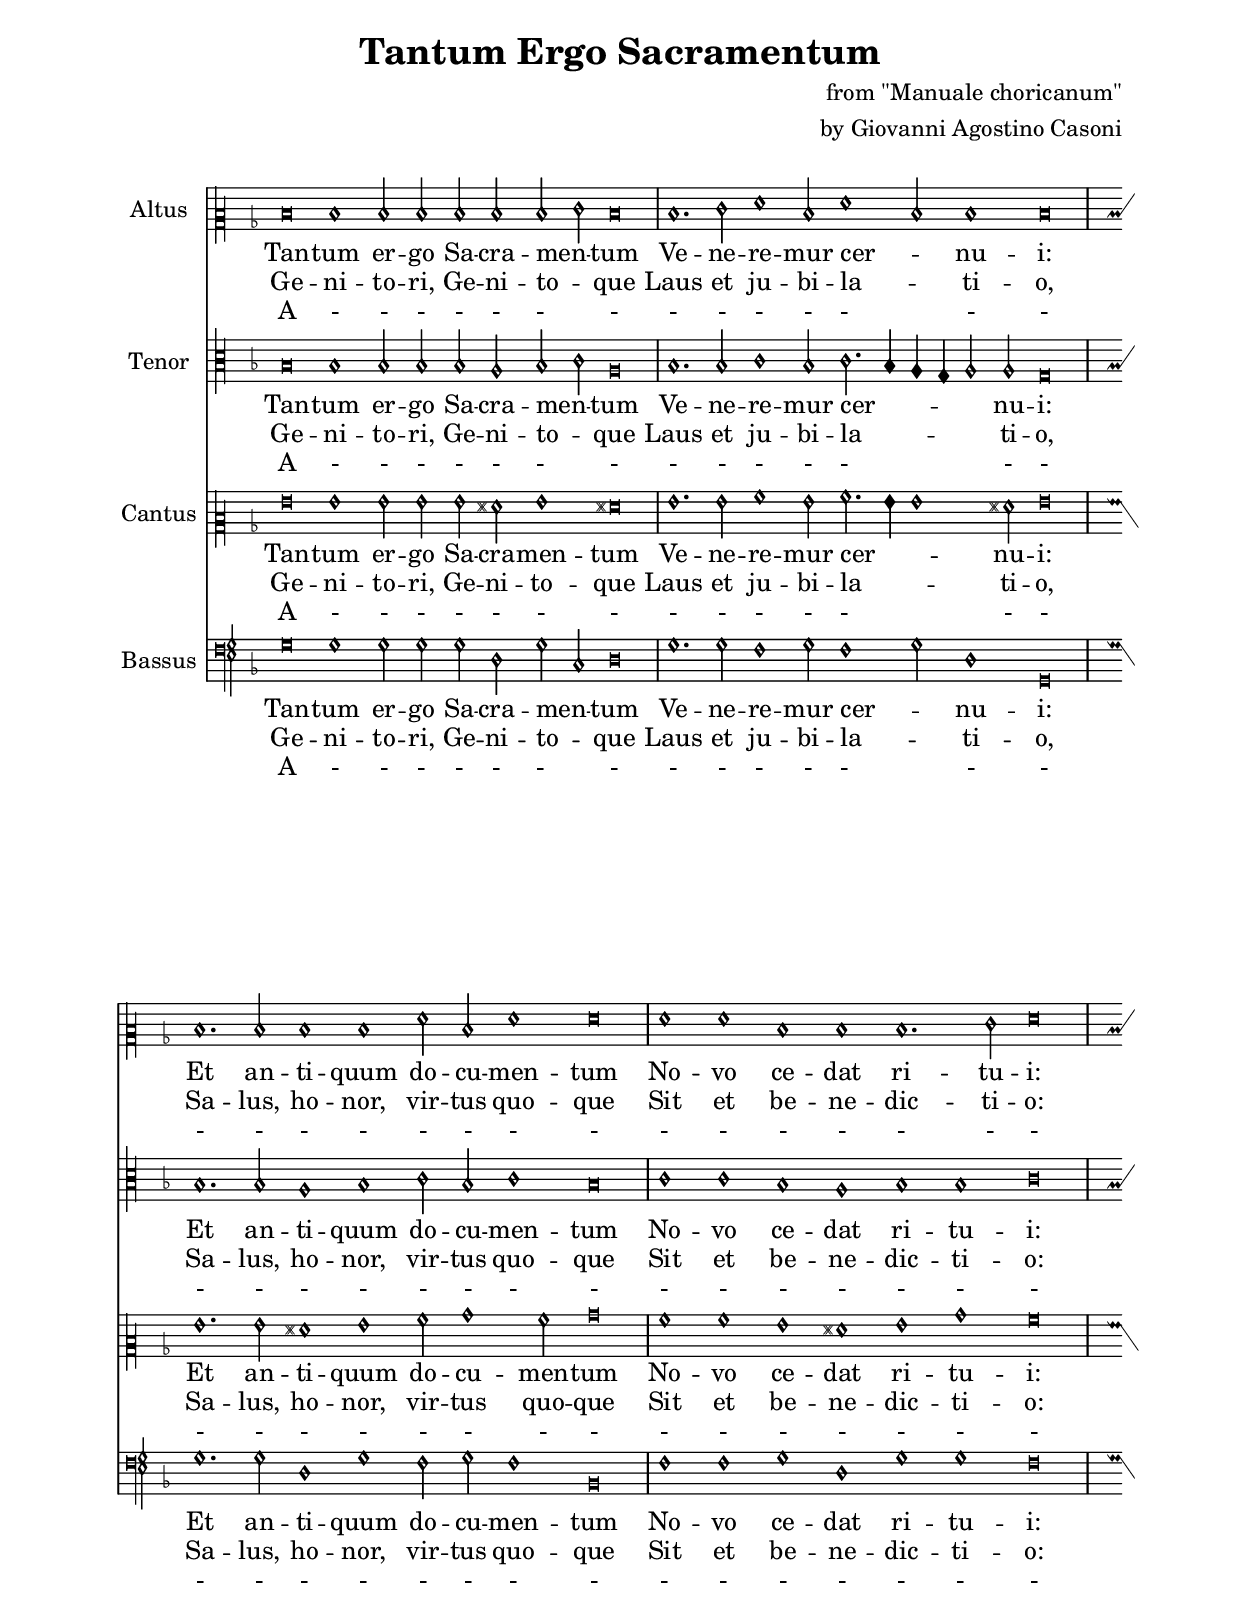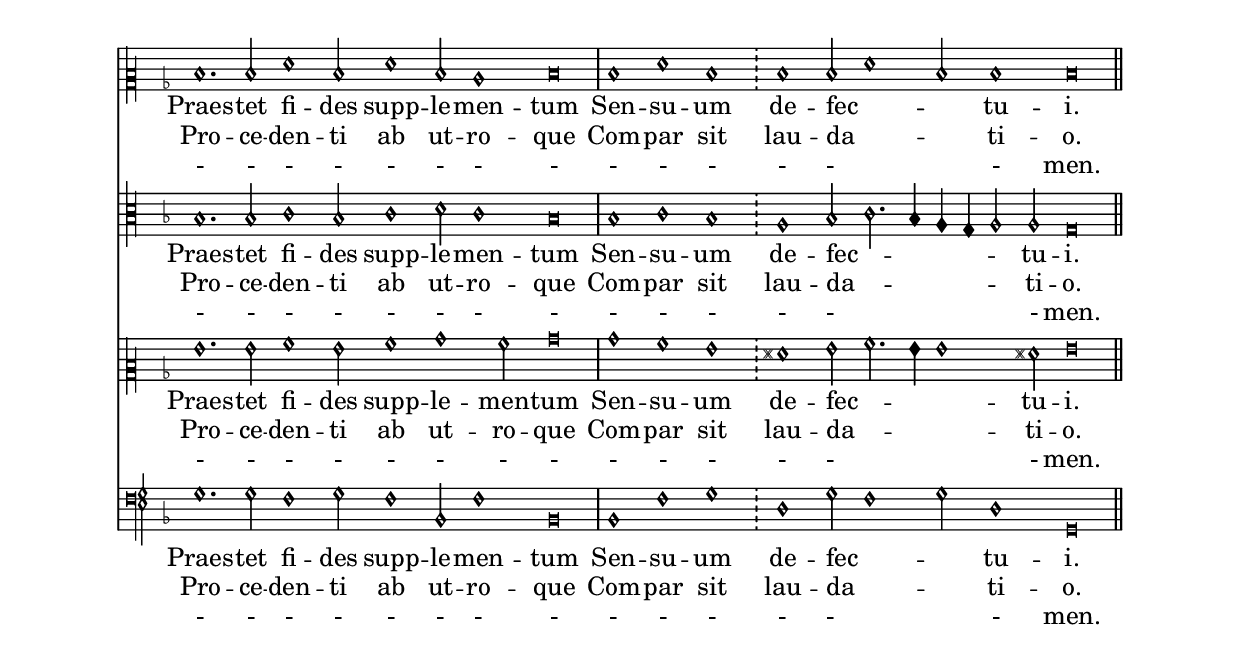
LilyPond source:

\version "2.15.37"

% Italian note names
\include "italiano.ly"

\header {
%  dedication = 
  title = "Tantum Ergo Sacramentum"
  subtitle = ""
  composer = \markup \column {
    \right-align { "from \"Manuale choricanum\"" }
    \right-align { "by Giovanni Agostino Casoni" }
  }
%  poet = 
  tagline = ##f
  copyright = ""
}

% manual measures and other stuff
global = {
  \cadenzaOn
  \set Voice.midiInstrument = #"choir aahs"
  \key re \minor
  \autoBeamOff
  \pointAndClickOff
  \override NoteHead #'style = #'petrucci
  \override Staff.Accidental #'glyph-name-alist = #alteration-mensural-glyph-name-alist
  \override Staff.KeySignature #'glyph-name-alist = #alteration-mensural-glyph-name-alist
  #(set-accidental-style 'forget)
  \override Slur #'transparent = ##t
  \set Score.tempoHideNote = ##t
  \tempo 4 = 240
  \override Staff.Custos #'style = #'mensural
}

% parts'n'lyrics
voiceAltus = {
  \global
  \clef "petrucci-c2"
  \transpose do do' {
    re\breve re1 re2 re re re re(mi) re\breve \bar "|"
    re1. mi2 fa1 re2 fa1(re2) re1 re\breve \bar "|" %original
    %re1. mi2 fa1 re2 fa1(re1) re2 re\breve \bar "|" %modified
    re1. re2 re1 re fa2 re fa1 fa\breve \bar "|"
    fa1 fa re re re1. mi2 fa\breve \bar "|"
    re1. re2 fa1 re2 fa1 re2 do1 re\breve \bar "|"
    re1 fa re \bar "dashed" re re2(fa1 re2) re1 re\breve \bar "||"
  }
}
lyricsAltusPtOne = \lyricmode {
  Tan -- tum er -- go Sa -- cra -- men -- tum
  Ve -- ne -- re -- mur cer -- nu -- i:
  Et an -- ti -- quum do -- cu -- men -- tum
  No -- vo ce -- dat ri -- tu -- i:
  Praes -- tet fi -- des supp -- le -- men -- tum
  Sen -- su -- um de -- fec -- tu -- i.
}
lyricsAltusPtTwo = \lyricmode {
  Ge -- ni -- to -- ri, Ge -- ni -- to -- que
  Laus et ju -- bi -- la -- ti -- o,
  Sa -- lus, ho -- nor, vir -- tus quo -- que
  Sit et be -- ne -- dic -- ti -- o:
  Pro -- ce -- den -- ti ab ut -- ro -- que
  Com -- par sit lau -- da -- ti -- o.
}
lyricsAltusPtThree = \lyricmode {
  A - - - - - - - - - - - - - - - - - - - - - - - - - - - - - - - - - - - - - - - - - - - men.
}

voiceTenor = {
  \global
  \clef "petrucci-c3"
  \transpose do do {
    sib\breve sib1 sib2 sib sib la sib(do') la\breve
    sib1. sib2 do'1 sib2 do'2.(sib4 la sol la2) la sol\breve
    sib1. sib2 la1 sib1 do'2 sib do'1 sib\breve
    do'1 do' sib la sib sib do'\breve
    sib1. sib2 do'1 sib2 do'1 re'2 do'1 sib\breve
    %sib1 do' sib(la) sib2 do'2.(sib4 la sol la2) la2 sol\breve %reconstructed
    sib1 do' sib la sib2(do'2. sib4 la sol la2) la2 sol\breve %alternative, w/ more simultaneous lyrics
  }
}
lyricsTenorPtOne = \lyricmode {
  Tan -- tum er -- go Sa -- cra -- men -- tum
  Ve -- ne -- re -- mur cer -- nu -- i:
  Et an -- ti -- quum do -- cu -- men -- tum
  No -- vo ce -- dat ri -- tu -- i:
  Praes -- tet fi -- des supp -- le -- men -- tum
  Sen -- su -- um de -- fec -- tu -- i.
}
lyricsTenorPtTwo = \lyricmode {
  Ge -- ni -- to -- ri, Ge -- ni -- to -- que
  Laus et ju -- bi -- la -- ti -- o,
  Sa -- lus, ho -- nor, vir -- tus quo -- que
  Sit et be -- ne -- dic -- ti -- o:
  Pro -- ce -- den -- ti ab ut -- ro -- que
  Com -- par sit lau -- da -- ti -- o.
}
lyricsTenorPtThree = \lyricmode {
  A - - - - - - - - - - - - - - - - - - - - - - - - - - - - - - - - - - - - - - - - - - - men.
}

voiceCantus = {
  \global
  \clef "petrucci-c2"
  \transpose do do' {
    sol\breve sol1 sol2 sol sol fad sol1 fad\breve
    sol1. sol2 la1 sol2 la2.(sol4 sol1) fad2 sol\breve
    sol1. sol2 fad1 sol la2 sib1 la2 sib\breve
    la1 la sol fad sol sib la\breve
    sol1. sol2 la1 sol2 la1 sib la2 sib\breve
    sib1 la sol fad sol2(la2. sol4 sol1) fad2 sol\breve
  }
}
lyricsCantusPtOne = \lyricmode {
  Tan -- tum er -- go Sa -- cra -- men -- tum
  Ve -- ne -- re -- mur cer -- nu -- i:
  Et an -- ti -- quum do -- cu -- men -- tum
  No -- vo ce -- dat ri -- tu -- i:
  Praes -- tet fi -- des supp -- le -- men -- tum
  Sen -- su -- um de -- fec -- tu -- i.
}
lyricsCantusPtTwo = \lyricmode {
  Ge -- ni -- to -- ri, Ge -- ni -- to -- que
  Laus et ju -- bi -- la -- ti -- o,
  Sa -- lus, ho -- nor, vir -- tus quo -- que
  Sit et be -- ne -- dic -- ti -- o:
  Pro -- ce -- den -- ti ab ut -- ro -- que
  Com -- par sit lau -- da -- ti -- o.
}
lyricsCantusPtThree = \lyricmode {
  A - - - - - - - - - - - - - - - - - - - - - - - - - - - - - - - - - - - - - - - - - - - men.
}

voiceBassus = {
  \global
  \clef "petrucci-f4"
  sol\breve sol1 sol2 sol sol re sol(do) re\breve
  %sol1. sol2 fa1 sol2 fa1(sol2) re sol,\breve %original
  %sol1. sol2 fa1 sol2 fa1(sol2 re) re sol,\breve %modified
  sol1. sol2 fa1 sol2 fa1(sol2) re1 sol,\breve %reconstructed
  sol1. sol2 re1 sol fa2 sol fa1 sib,\breve
  fa1 fa sol re sol sol fa\breve
  sol1. sol2 fa1 sol2 fa1 sib,2 fa1 sib,\breve
  sib,1 fa sol re sol2(fa1 sol2) re1 sol,\breve
}
lyricsBassusPtOne = \lyricmode {
  Tan -- tum er -- go Sa -- cra -- men -- tum
  Ve -- ne -- re -- mur cer -- nu -- i:
  Et an -- ti -- quum do -- cu -- men -- tum
  No -- vo ce -- dat ri -- tu -- i:
  Praes -- tet fi -- des supp -- le -- men -- tum
  Sen -- su -- um de -- fec -- tu -- i.
}
lyricsBassusPtTwo = \lyricmode {
  Ge -- ni -- to -- ri, Ge -- ni -- to -- que
  Laus et ju -- bi -- la -- ti -- o,
  Sa -- lus, ho -- nor, vir -- tus quo -- que
  Sit et be -- ne -- dic -- ti -- o:
  Pro -- ce -- den -- ti ab ut -- ro -- que
  Com -- par sit lau -- da -- ti -- o.
}
lyricsBassusPtThree = \lyricmode {
  A - - - - - - - - - - - - - - - - - - - - - - - - - - - - - - - - - - - - - - - - - - - men.
}

% printing
\paper {
  #(set-paper-size "a4")
  left-margin = 20\mm
  right-margin = 20\mm
  line-width = 170\mm
  top-margin = 15\mm
  bottom-margin = 15\mm
  print-page-number = #f
}
\book {
  \score {
    <<
      \context Staff = staffAltus <<
        \context Voice = voiceAltus { << \voiceAltus >> }
        \set Staff.instrumentName = "Altus"
      >>
      \lyricsto voiceAltus \new Lyrics \lyricsAltusPtOne
      \lyricsto voiceAltus \new Lyrics \lyricsAltusPtTwo
      \lyricsto voiceAltus \new Lyrics \lyricsAltusPtThree

      \context Staff = staffTenor <<
        \context Voice = voiceTenor { << \voiceTenor >> }
        \set Staff.instrumentName = "Tenor"
      >>
      \lyricsto voiceTenor \new Lyrics \lyricsTenorPtOne
      \lyricsto voiceTenor \new Lyrics \lyricsTenorPtTwo
      \lyricsto voiceTenor \new Lyrics \lyricsTenorPtThree

      \context Staff = staffCantus <<
        \context Voice = voiceCantus { << \voiceCantus >> }
        \set Staff.instrumentName = "Cantus"
      >>
      \lyricsto voiceCantus \new Lyrics \lyricsCantusPtOne
      \lyricsto voiceCantus \new Lyrics \lyricsCantusPtTwo
      \lyricsto voiceCantus \new Lyrics \lyricsCantusPtThree

      \context Staff = staffBassus <<
        \context Voice = voiceBassus { << \voiceBassus >> }
        \set Staff.instrumentName = "Bassus"
      >>
      \lyricsto voiceBassus \new Lyrics \lyricsBassusPtOne
      \lyricsto voiceBassus \new Lyrics \lyricsBassusPtTwo
      \lyricsto voiceBassus \new Lyrics \lyricsBassusPtThree
    >>

    \layout {
      %indent = 0
      %ragged-right = ##t
      \context {
        \Staff
        \remove "Time_signature_engraver"
        #(set-accidental-style 'forget)
      }
      \context {
        \Score
        \override BarNumber #'transparent = ##t
      }
      \context {
        \Voice
        \consists "Custos_engraver"
      }
      \context {
        \Lyrics
      }
    }

    \midi {
    }
  }
}
